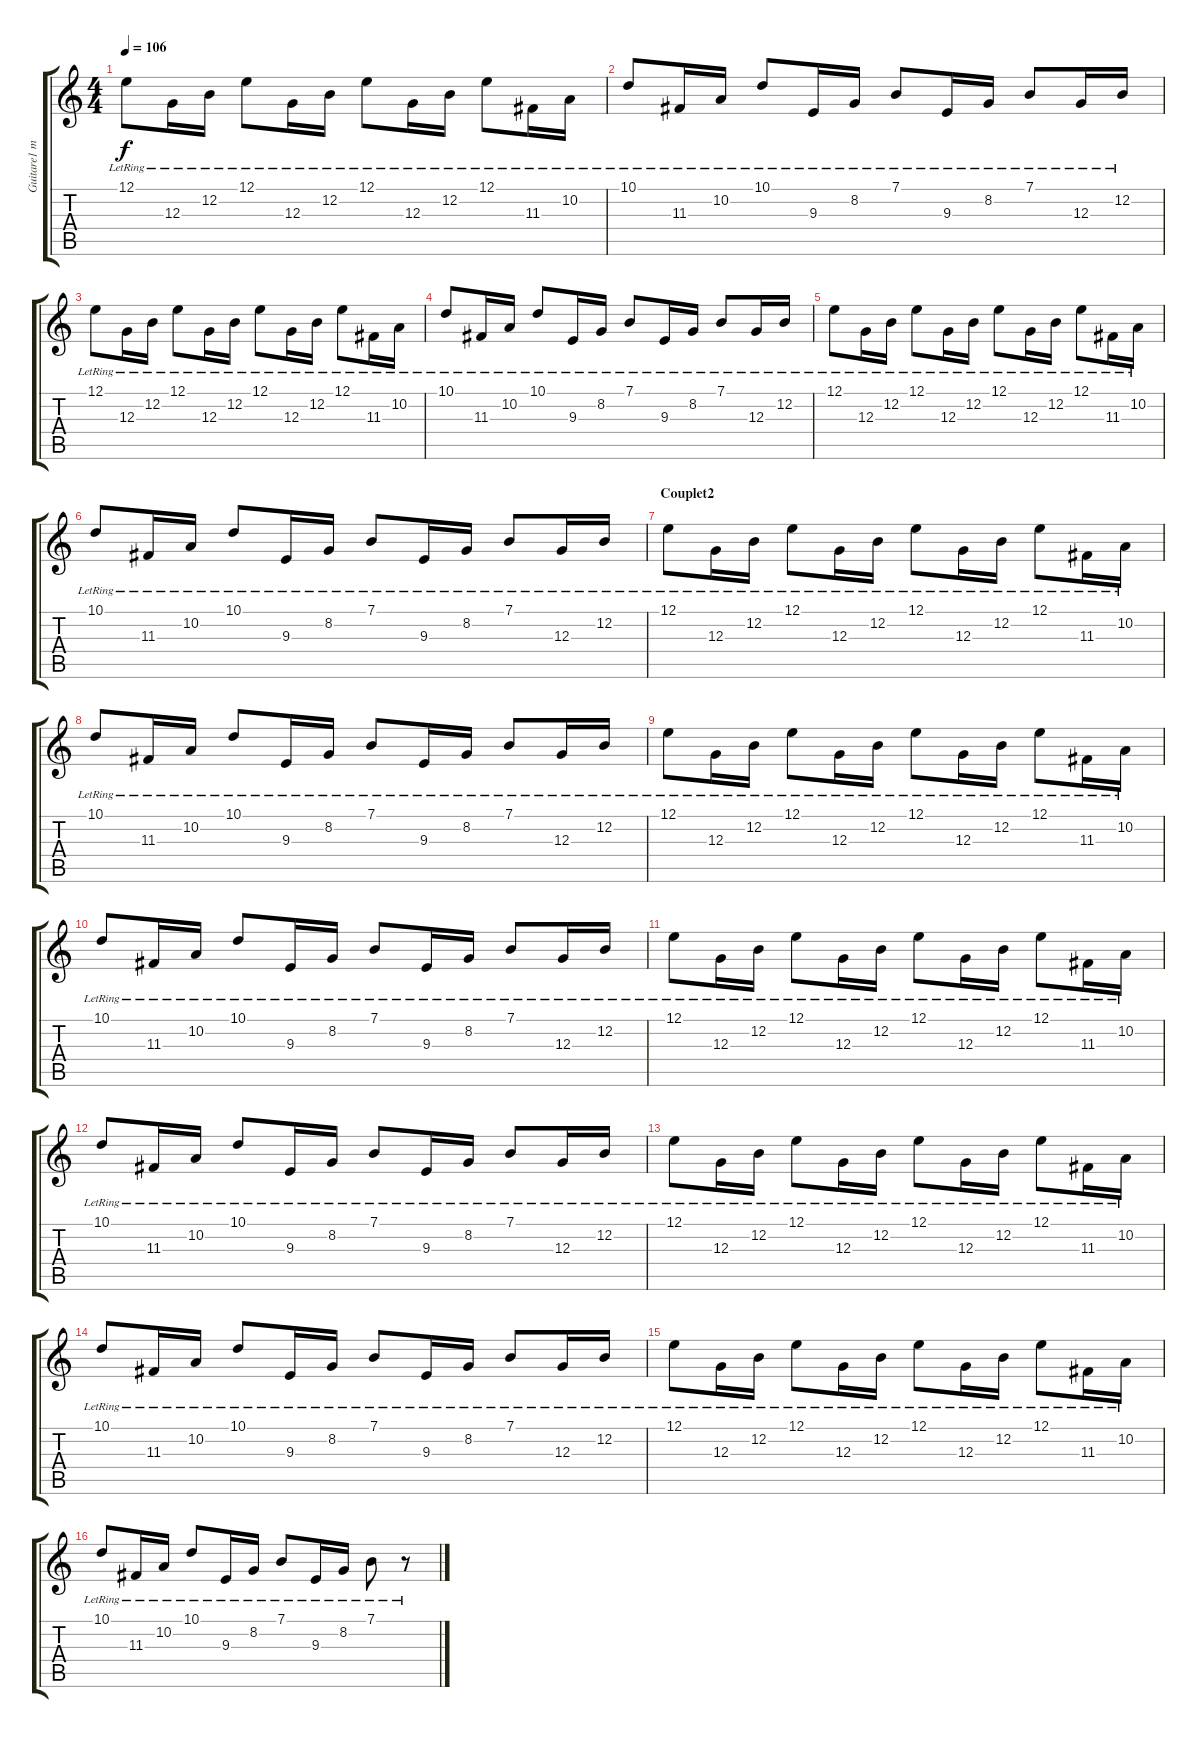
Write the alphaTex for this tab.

\track ("Guitare1 mélodie" "Guitare1 m") {instrument celesta}
\staff {score tabs}
\tuning (E4 B3 G3 D3 A2 E2) {hide}
\ts (4 4)
\tempo 106
\clef g2
\ks c
12.1{lr}.8{dy f} 12.3{lr}.16 12.2{lr}.16 12.1{lr}.8 12.3{lr}.16 12.2{lr}.16 12.1{lr}.8 12.3{lr}.16 12.2{lr}.16 12.1{lr}.8 11.3{lr}.16 10.2{lr}.16 |
10.1{lr}.8 11.3{lr}.16 10.2{lr}.16 10.1{lr}.8 9.3{lr}.16 8.2{lr}.16 7.1{lr}.8 9.3{lr}.16 8.2{lr}.16 7.1{lr}.8 12.3{lr}.16 12.2{lr}.16 |
12.1{lr}.8 12.3{lr}.16 12.2{lr}.16 12.1{lr}.8 12.3{lr}.16 12.2{lr}.16 12.1{lr}.8 12.3{lr}.16 12.2{lr}.16 12.1{lr}.8 11.3{lr}.16 10.2{lr}.16 |
10.1{lr}.8 11.3{lr}.16 10.2{lr}.16 10.1{lr}.8 9.3{lr}.16 8.2{lr}.16 7.1{lr}.8 9.3{lr}.16 8.2{lr}.16 7.1{lr}.8 12.3{lr}.16 12.2{lr}.16 |
12.1{lr}.8 12.3{lr}.16 12.2{lr}.16 12.1{lr}.8 12.3{lr}.16 12.2{lr}.16 12.1{lr}.8 12.3{lr}.16 12.2{lr}.16 12.1{lr}.8 11.3{lr}.16 10.2{lr}.16 |
10.1{lr}.8 11.3{lr}.16 10.2{lr}.16 10.1{lr}.8 9.3{lr}.16 8.2{lr}.16 7.1{lr}.8 9.3{lr}.16 8.2{lr}.16 7.1{lr}.8 12.3{lr}.16 12.2{lr}.16 |
\section ("" "Couplet2")
12.1{lr}.8 12.3{lr}.16 12.2{lr}.16 12.1{lr}.8 12.3{lr}.16 12.2{lr}.16 12.1{lr}.8 12.3{lr}.16 12.2{lr}.16 12.1{lr}.8 11.3{lr}.16 10.2{lr}.16 |
10.1{lr}.8 11.3{lr}.16 10.2{lr}.16 10.1{lr}.8 9.3{lr}.16 8.2{lr}.16 7.1{lr}.8 9.3{lr}.16 8.2{lr}.16 7.1{lr}.8 12.3{lr}.16 12.2{lr}.16 |
12.1{lr}.8 12.3{lr}.16 12.2{lr}.16 12.1{lr}.8 12.3{lr}.16 12.2{lr}.16 12.1{lr}.8 12.3{lr}.16 12.2{lr}.16 12.1{lr}.8 11.3{lr}.16 10.2{lr}.16 |
10.1{lr}.8 11.3{lr}.16 10.2{lr}.16 10.1{lr}.8 9.3{lr}.16 8.2{lr}.16 7.1{lr}.8 9.3{lr}.16 8.2{lr}.16 7.1{lr}.8 12.3{lr}.16 12.2{lr}.16 |
12.1{lr}.8 12.3{lr}.16 12.2{lr}.16 12.1{lr}.8 12.3{lr}.16 12.2{lr}.16 12.1{lr}.8 12.3{lr}.16 12.2{lr}.16 12.1{lr}.8 11.3{lr}.16 10.2{lr}.16 |
10.1{lr}.8 11.3{lr}.16 10.2{lr}.16 10.1{lr}.8 9.3{lr}.16 8.2{lr}.16 7.1{lr}.8 9.3{lr}.16 8.2{lr}.16 7.1{lr}.8 12.3{lr}.16 12.2{lr}.16 |
12.1{lr}.8 12.3{lr}.16 12.2{lr}.16 12.1{lr}.8 12.3{lr}.16 12.2{lr}.16 12.1{lr}.8 12.3{lr}.16 12.2{lr}.16 12.1{lr}.8 11.3{lr}.16 10.2{lr}.16 |
10.1{lr}.8 11.3{lr}.16 10.2{lr}.16 10.1{lr}.8 9.3{lr}.16 8.2{lr}.16 7.1{lr}.8 9.3{lr}.16 8.2{lr}.16 7.1{lr}.8 12.3{lr}.16 12.2{lr}.16 |
12.1{lr}.8 12.3{lr}.16 12.2{lr}.16 12.1{lr}.8 12.3{lr}.16 12.2{lr}.16 12.1{lr}.8 12.3{lr}.16 12.2{lr}.16 12.1{lr}.8 11.3{lr}.16 10.2{lr}.16 |
10.1{lr}.8 11.3{lr}.16 10.2{lr}.16 10.1{lr}.8 9.3{lr}.16 8.2{lr}.16 7.1{lr}.8 9.3{lr}.16 8.2{lr}.16 7.1{lr}.8 r.8
